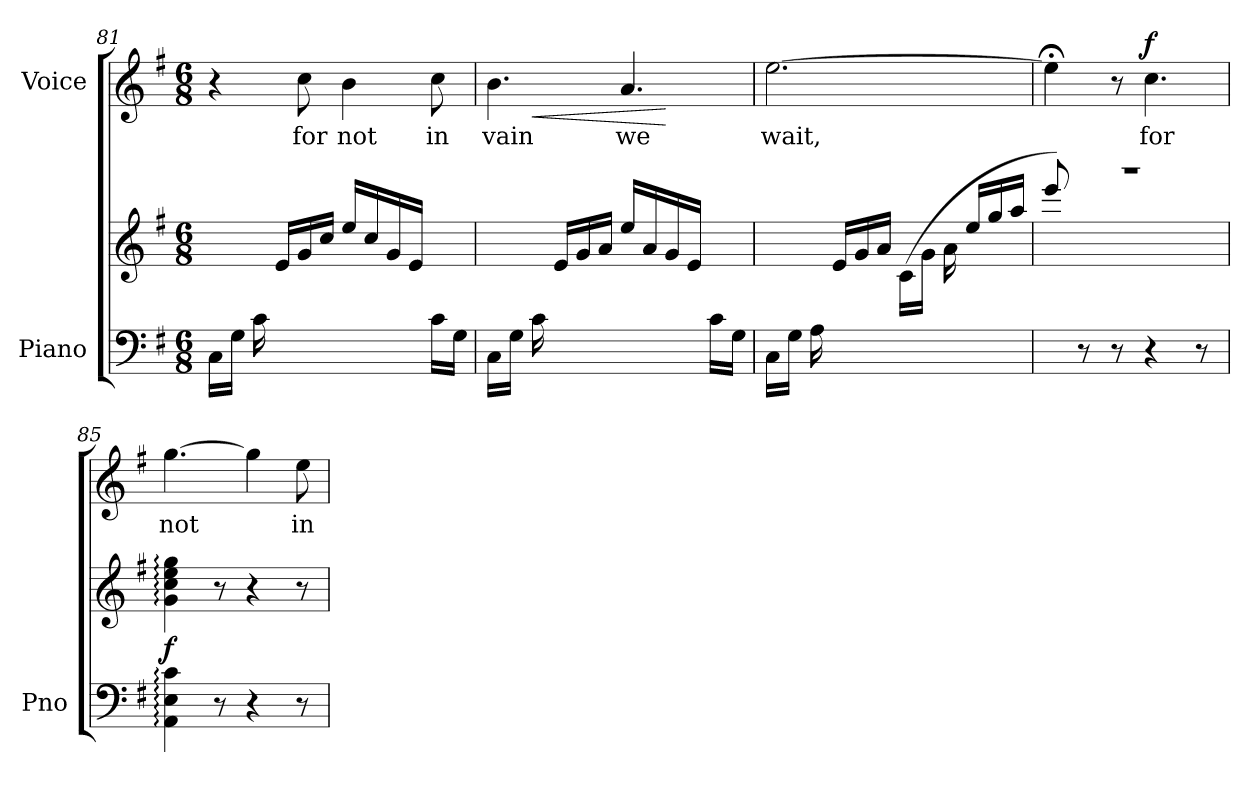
**kern	**kern	**dynam	**kern	**text	**dynam
*part2	*part2	*part2	*part1	*part1	*part1
*staff3	*staff2	*staff2/3	*staff1	*staff1	*staff1
*I"Piano	*	*	*I"Voice	*	*
*I'Pno	*	*	*	*	*
!!LO:PB:g=z
*clefF4	*clefG2	*	*clefG2	*	*
*k[f#]	*k[f#]	*	*k[f#]	*	*
*M6/8	*M6/8	*	*M6/8	*	*
=81	=81	=81	=81	=81	=81
*	*^	*	*	*	*
16C\LL	2.ryy	8.ryy	.	4r	.	.
16G\JJ	.	.	.	.	.	.
16c\	.	.	.	.	.	.
4..ryy	.	16e/LL	.	.	.	.
!	!	!	!	!	!LO:LY:b	!
.	.	16g/	.	8cc\	for	.
.	.	16cc/JJ	.	.	.	.
!	!	!	!	!	!LO:LY:b	!
.	.	16ee/LL	.	4b\	not	.
.	.	16cc/	.	.	.	.
.	.	16g/	.	.	.	.
.	.	16e/JJ	.	.	.	.
!	!	!	!	!	!LO:LY:b	!
16c\LL	.	8ryy	.	8cc\	in	.
16G\JJ	.	.	.	.	.	.
=82	=82	=82	=82	=82	=82	=82
!	!	!	!	!	!LO:LY:b	!
*	*	*	*	*^	*	*
16C\LL	2.ryy	8.ryy	.	4.b\	8ryy	vain	.
16G\JJ	.	.	.	.	.	.	.
!	!	!	!	!	!	!	!LO:HP:b
16c\	.	.	.	.	8ryy	.	<
4..ryy	.	16e/LL	.	.	.	.	.
.	.	16g/	.	.	8ryy	.	.
.	.	16a/JJ	.	.	.	.	.
!	!	!	!	!	!	!LO:LY:b	!
.	.	16ee/LL	.	4.a/	8ryy	we	.
.	.	16a/	.	.	.	.	.
.	.	16g/	.	.	8ryy	.	[
.	.	16e/JJ	.	.	.	.	.
16c\LL	.	8ryy	.	.	8ryy	.	.
16G\JJ	.	.	.	.	.	.	.
*	*	*	*	*v	*v	*	*
!!LO:LB:g=z
=83	=83	=83	=83	=83	=83	=83
!	!	!	!	!	!LO:LY:b	!
(16C\LL	2.ryy	8.ryy	.	[2.ee\	wait,	.
16G\JJ	.	.	.	.	.	.
16A\	.	.	.	.	.	.
2ryy	.	16e/LL	.	.	.	.
.	.	16g/	.	.	.	.
.	.	16a/JJ)	.	.	.	.
.	.	(16c\LL	.	.	.	.
.	.	16g\JJ	.	.	.	.
.	.	16a\	.	.	.	.
.	.	16ee/LL	.	.	.	.
.	.	16gg/	.	.	.	.
16ryy	.	16aa/JJ	.	.	.	.
=84	=84	=84	=84	=84	=84	=84
8ryy	2.r	8eee/)	.	4ee;<\]	.	.
8r	.	2ryy	.	.	.	.
8r	.	.	.	8r	.	.
!	!	!	!	!	!LO:LY:b	!LO:DY:a
4r	.	.	.	4.cc\	for	f
8r	.	8ryy	.	.	.	.
=85	=85	=85	=85	=85	=85	=85
!	!	!	!LO:DY:b	!	!LO:LY:b	!
*	*v	*v	*	*	*	*
4AA\: 4E\: 4c\:	4g\: 4cc\: 4ee\: 4gg\:	f	[4.gg\	not	.
8r	8r	.	.	.	.
4r	4r	.	4gg\]	.	.
!	!	!	!	!LO:LY:b	!
8r	8r	.	8ee\	in	.
=	=	=	=	=	=
*-	*-	*-	*-	*-	*-
